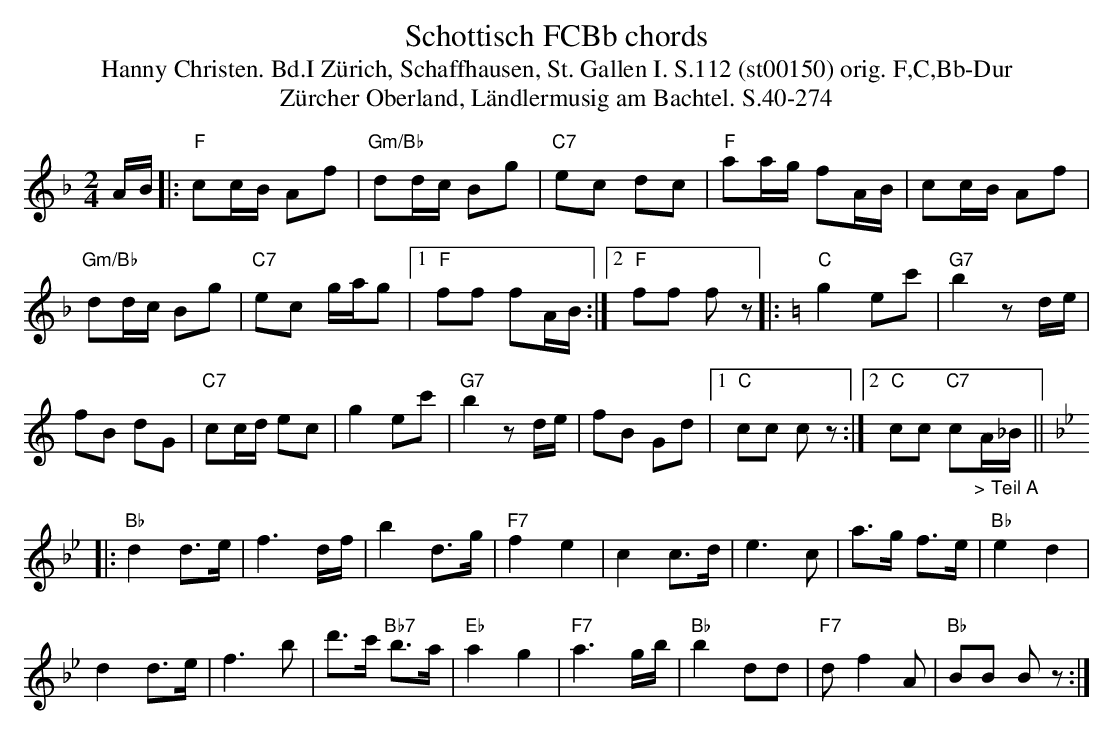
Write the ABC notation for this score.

X:1
T: Schottisch FCBb chords
T:Hanny Christen. Bd.I Zürich, Schaffhausen, St. Gallen I. S.112 (st00150) orig. F,C,Bb-Dur
T: Z\"urcher Oberland, L\"andlermusig am Bachtel. S.40-274
M:2/4
L:1/16
K:F %%MIDI gchordon
AB |: "F"c2cB A2f2 | "Gm/Bb"d2dc B2g2 | "C7"e2c2 d2c2 | "F"a2ag f2AB | c2cB A2f2 |
"Gm/Bb"d2dc B2g2 | "C7"e2c2 gag2 |1 "F"f2f2 f2AB :|2 "F"f2f2 f2z2 |: [K:C] "C"g4 e2c'2 | "G7"b4z2de |
f2B2 d2G2 | "C7"c2cd e2c2 | g4 e2c'2 | "G7"b4z2de | f2B2 G2d2 |1 "C"c2c2 c2z2 :|2 "C"c2c2 "C7"c2"_> Teil A"A_B ||
|: [K:Bb] "Bb"d4d3e | f6df | b4 d3g | "F7"f4e4 | c4 c3d | e6c2 | a3g f3e | "Bb"e4d4 |
d4d3e | f6b2 | d'3c' "Bb7"b3a | "Eb"a4g4 | "F7"a6gb | "Bb"b4d2d2 | "F7"d2f4A2 | "Bb"B2B2 B2z2 :|
